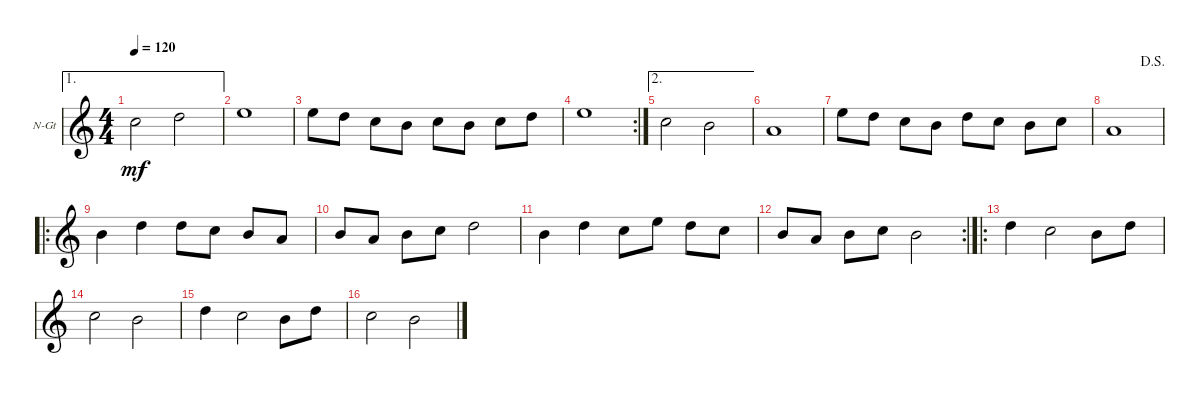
\defaultSystemsLayout 4
\bracketExtendMode groupsimilarinstruments
\firstSystemTrackNameOrientation horizontal
\otherSystemsTrackNameOrientation horizontal
\track ("Nylon Guitar" "N-Gt") {instrument acousticgrandpiano}
\staff {score}
\tuning (E4 B3 G3 D3 A2 E2)
\displaytranspose 12
\ae 1
\ts (4 4)
\tempo 120
\clef g2
\ks c
1.2.2{dy mf} 3.2.2 |
0.1.1 |
0.1.8 3.2.8 1.2.8 0.2.8 1.2.8 0.2.8 1.2.8 3.2.8 |
\rc 2
0.1.1 |
\ae 2
1.2.2 0.2.2 |
2.3.1 |
0.1.8 3.2.8 1.2.8 0.2.8 3.2.8 1.2.8 0.2.8 1.2.8 |
\jump dalsegno
2.3.1 |
\ro
0.2.4 3.2.4 3.2.8 1.2.8 0.2.8 2.3.8 |
0.2.8 2.3.8 0.2.8 1.2.8 3.2.2 |
0.2.4 3.2.4 1.2.8 0.1.8 3.2.8 1.2.8 |
\rc 2
0.2.8 2.3.8 0.2.8 1.2.8 0.2.2 |
\ro
3.2.4 1.2.2 0.2.8 3.2.8 |
1.2.2 0.2.2 |
3.2.4 1.2.2 0.2.8 3.2.8 |
1.2.2 0.2.2
